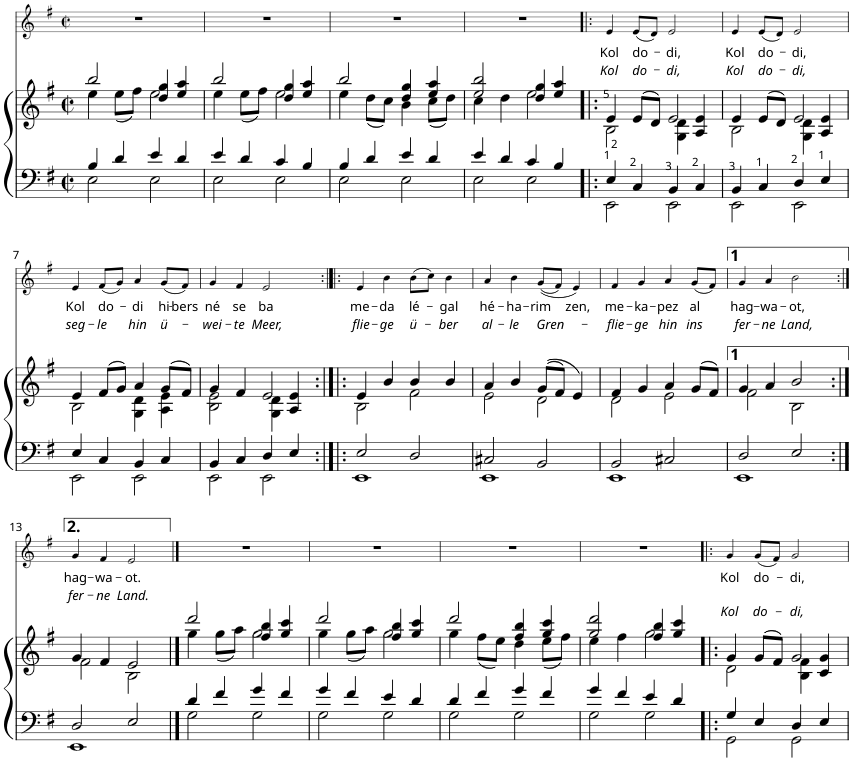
**kern	**kern	**kern	**text	**text
*part2	*part2	*part1	*part1	*part1
*staff3	*staff2	*staff1	*staff1	*staff1
*I"Piano	*	*I"Voice	*	*
*I'Pno	*	*I'V	*	*
*	*	*stria5	*	*
*clefF4	*clefG2	*clefG2	*	*
*k[f#]	*k[f#]	*k[f#]	*	*
*G:	*G:	*G:	*	*
*M2/2	*M2/2	*M2/2	*	*
*met(c|)	*met(c|)	*met(c|)	*	*
=1	=1	=1	=1	=1
*^	*^	*	*	*
4B/	2E\	2bb/	4ee\	1r	.	.
4d/	.	.	(8ee\L	.	.	.
.	.	.	8ff#\J)	.	.	.
4e/	2E\	4dd/ 4gg/	2ee\	.	.	.
4d/	.	4ee/ 4aa/	.	.	.	.
=2	=2	=2	=2	=2	=2	=2
4e/	2E\	2bb/	4ee\	1r	.	.
4d/	.	.	(8ee\L	.	.	.
.	.	.	8ff#\J)	.	.	.
4c/	2E\	4dd/ 4gg/	2ee\	.	.	.
4B/	.	4ee/ 4aa/	.	.	.	.
=3	=3	=3	=3	=3	=3	=3
4B/	2E\	2bb/	4ee\	1r	.	.
4d/	.	.	(8dd\L	.	.	.
.	.	.	8cc\J)	.	.	.
4e/	2E\	4dd/ 4gg/	4b\	.	.	.
4d/	.	4ee/ 4aa/	(8cc\L	.	.	.
.	.	.	8dd\J)	.	.	.
=4	=4	=4	=4	=4	=4	=4
4e/	2E\	2ee/ 2bb/	4cc\	1r	.	.
4d/	.	.	4dd\	.	.	.
4c/	2E\	4dd/ 4gg/	2ee\	.	.	.
4B/	.	4ee/ 4aa/	.	.	.	.
=5!|:	=5!|:	=5!|:	=5!|:	=5!|:	=5!|:	=5!|:
!	!	!	!	!	!LO:LY:b	!LO:LY:b
4E/	2EE\	4e/	2B\	4e/	Kol	Kol
!	!	!	!	!	!LO:LY:b	!LO:LY:b
4C/	.	(8e/L	.	(8e/L	do-	do-
.	.	8d/J)	.	8d/J)	.	.
!	!	!	!	!	!LO:LY:b	!LO:LY:b
4BB/	2EE\	2e/	4G\ 4d\	2e/	-di,	-di,
4C/	.	.	4A/ 4e/	.	.	.
=6	=6	=6	=6	=6	=6	=6
!	!	!	!	!	!LO:LY:b	!LO:LY:b
4BB/	2EE\	4e/	2B\	4e/	Kol	Kol
!	!	!	!	!	!LO:LY:b	!LO:LY:b
4C/	.	(8e/L	.	(8e/L	do-	do-
.	.	8d/J)	.	8d/J)	.	.
!	!	!	!	!	!LO:LY:b	!LO:LY:b
4D/	2EE\	2e/	4G\ 4d\	2e/	-di,	-di,
4E/	.	.	4A/ 4e/	.	.	.
!!LO:LB:g=z
=7	=7	=7	=7	=7	=7	=7
!	!	!	!	!	!LO:LY:b	!LO:LY:b
4E/	2EE\	4e/	2B\	4e/	Kol	seg-
!	!	!	!	!	!LO:LY:b	!LO:LY:b
4C/	.	(8f#/L	.	(8f#/L	do-	-le
.	.	8g/J)	.	8g/J)	.	.
!	!	!	!	!	!LO:LY:b	!LO:LY:b
4BB/	2EE\	4a/	4G\ 4d\	4a/	-di	hin
!	!	!	!	!	!LO:LY:b	!LO:LY:b
4C/	.	(8g/L	4A\ 4e\	(8g/L	hi-	ü-
!	!	!	!	!	!LO:LY:b	!
.	.	8f#/J)	.	8f#/J)	-bers	.
=8	=8	=8	=8	=8	=8	=8
!	!	!	!	!	!LO:LY:b	!LO:LY:b
4BB/	2EE\	4g/	2B\ 2e\	4g/	-né	wei-
!	!	!	!	!	!LO:LY:b	!LO:LY:b
4C/	.	4f#/	.	4f#/	se	-te
!	!	!	!	!	!LO:LY:b	!LO:LY:b
4D/	2EE\	2e/	4G\ 4d\	2e/	ba	Meer,
4E/	.	.	4A/ 4e/	.	.	.
=9:|!|:	=9:|!|:	=9:|!|:	=9:|!|:	=9:|!|:	=9:|!|:	=9:|!|:
!	!	!	!	!	!LO:LY:b	!LO:LY:b
2E/	1EE	4e/	2B\	4e/	me-	flie-
!	!	!	!	!	!LO:LY:b	!LO:LY:b
.	.	4b/	.	4b\	-da	-ge
!	!	!	!	!	!LO:LY:b	!LO:LY:b
2D/	.	4b/	2f#\	(8b\L	lé-	ü-
.	.	.	.	8cc\J)	.	.
!	!	!	!	!	!LO:LY:b	!LO:LY:b
.	.	4b/	.	4b\	-gal	-ber
=10	=10	=10	=10	=10	=10	=10
!	!	!	!	!	!LO:LY:b	!LO:LY:b
2C#X/	1EE	4a/	2e\	4a/	hé-	al-
!	!	!	!	!	!LO:LY:b	!LO:LY:b
.	.	4b/	.	4b\	-ha-	-le
!	!	!	!	!	!LO:LY:b	!LO:LY:b
2BB/	.	((8g/L	2d\	((8g/L	-rim	Gren-
.	.	8f#/J)	.	8f#/J)	.	.
!	!	!	!	!	!LO:LY:b	!
.	.	4e/)	.	4e/)	-zen,	.
=11	=11	=11	=11	=11	=11	=11
!	!	!	!	!	!LO:LY:b	!LO:LY:b
2BB/	1EE	4f#/	2d\	4f#/	me-	flie-
!	!	!	!	!	!LO:LY:b	!LO:LY:b
.	.	4g/	.	4g/	-ka-	-ge
!	!	!	!	!	!LO:LY:b	!LO:LY:b
2C#X/	.	4a/	2e\	4a/	-pez	hin
!	!	!	!	!	!LO:LY:b	!LO:LY:b
.	.	(8g/L	.	(8g/L	al	ins
.	.	8f#/J)	.	8f#/J)	.	.
=12	=12	=12	=12	=12	=12	=12
!	!	!	!	!	!LO:LY:b	!LO:LY:b
2D/	1EE	4g/	2f#\	4g/	hag-	fer-
!	!	!	!	!	!LO:LY:b	!LO:LY:b
.	.	4a/	.	4a/	-wa-	-ne
!	!	!	!	!	!LO:LY:b	!LO:LY:b
2E/	.	2b/	2B\	2b\	-ot,	Land,
!!LO:LB:g=z
=13:|!	=13:|!	=13:|!	=13:|!	=13:|!	=13:|!	=13:|!
!	!	!	!	!	!LO:LY:b	!LO:LY:b
2D/	1EE	4g/	2f#\	4g/	hag-	fer-
!	!	!	!	!	!LO:LY:b	!LO:LY:b
.	.	4f#/	.	4f#/	-wa-	-ne
!	!	!	!	!	!LO:LY:b	!LO:LY:b
2E/	.	2e/	2B\	2e/	-ot.	Land.
==14	==14	==14	==14	==14	==14	==14
4d/	2G\	2ddd/	4gg\	1r	.	.
4f#/	.	.	(8gg\L	.	.	.
.	.	.	8aa\J)	.	.	.
4g/	2G\	4ff#/ 4bb/	2gg\	.	.	.
4f#/	.	4gg/ 4ccc/	.	.	.	.
=15	=15	=15	=15	=15	=15	=15
4g/	2G\	2ddd/	4gg\	1r	.	.
4f#/	.	.	(8gg\L	.	.	.
.	.	.	8aa\J)	.	.	.
4e/	2G\	4ff#/ 4bb/	2gg\	.	.	.
4d/	.	4gg/ 4ccc/	.	.	.	.
=16	=16	=16	=16	=16	=16	=16
4d/	2G\	2ddd/	4gg\	1r	.	.
4f#/	.	.	(8ff#\L	.	.	.
.	.	.	8ee\J)	.	.	.
4g/	2G\	4ff#/ 4bb/	4dd\	.	.	.
4f#/	.	4gg/ 4ccc/	(8ee\L	.	.	.
.	.	.	8ff#\J)	.	.	.
=17	=17	=17	=17	=17	=17	=17
4g/	2G\	2gg/ 2ddd/	4ee\	1r	.	.
4f#/	.	.	4ff#\	.	.	.
4e/	2G\	4ff#/ 4bb/	2gg\	.	.	.
4d/	.	4gg/ 4ccc/	.	.	.	.
=18!|:	=18!|:	=18!|:	=18!|:	=18!|:	=18!|:	=18!|:
!	!	!	!	!	!LO:LY:b	!LO:LY:b
4G/	2GG\	4g/	2d\	4g/	Kol	Kol
!	!	!	!	!	!LO:LY:b	!LO:LY:b
4E/	.	(8g/L	.	(8g/L	do-	do-
.	.	8f#/J)	.	8f#/J)	.	.
!	!	!	!	!	!LO:LY:b	!LO:LY:b
4D/	2GG\	2g/	4B\ 4f#\	2g/	-di,	-di,
4E/	.	.	4c/ 4g/	.	.	.
*v	*v	*	*	*	*	*
*	*v	*v	*	*	*
=	=	=	=	=
*-	*-	*-	*-	*-
